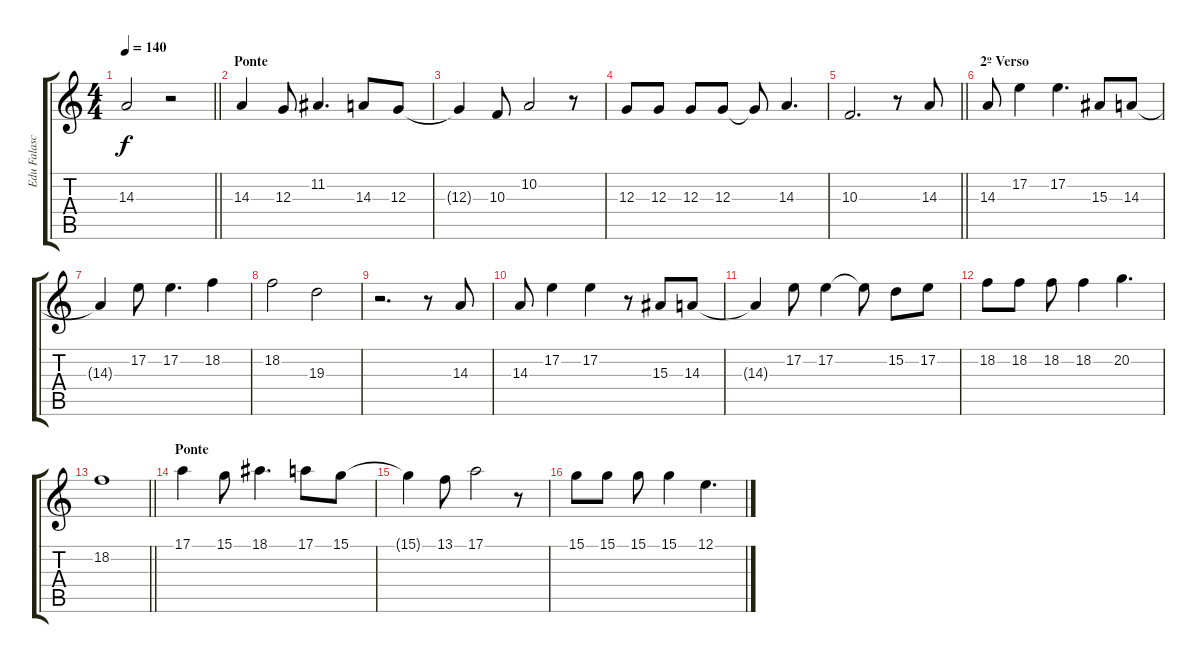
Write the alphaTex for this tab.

\track ("Edu Falaschi" "Edu Falasc") {instrument violin}
\staff {score tabs}
\tuning (E4 B3 G3 D3 A2 E2) {hide}
\ts (4 4)
\tempo 140
\clef g2
\barLineRight lightlight
\ks c
14.3.2{dy f} r.2 |
\section ("" "Ponte")
14.3.4 12.3.8 11.2.4{d} 14.3.8 12.3.8 |
12.3{t}.4 10.3.8 10.2.2 r.8 |
12.3.8 12.3.8 12.3.8 12.3.8 12.3{t}.8 14.3.4{d} |
\barLineRight lightlight
10.3.2{d} r.8 14.3.8 |
\section ("" "2º Verso")
14.3.8 17.2.4 17.2.4{d} 15.3.8 14.3.8 |
14.3{t}.4 17.2.8 17.2.4{d} 18.2.4 |
18.2.2 19.3.2 |
r.2{d} r.8 14.3.8 |
14.3.8 17.2.4 17.2.4 r.8 15.3.8 14.3.8 |
14.3{t}.4 17.2.8 17.2.4 17.2{t}.8 15.2.8 17.2.8 |
18.2.8 18.2.8 18.2.8 18.2.4 20.2.4{d} |
\barLineRight lightlight
18.2.1 |
\section ("" "Ponte")
17.1.4 15.1.8 18.1.4{d} 17.1.8 15.1.8 |
15.1{t}.4 13.1.8 17.1.2 r.8 |
15.1.8 15.1.8 15.1.8 15.1.4 12.1.4{d}
